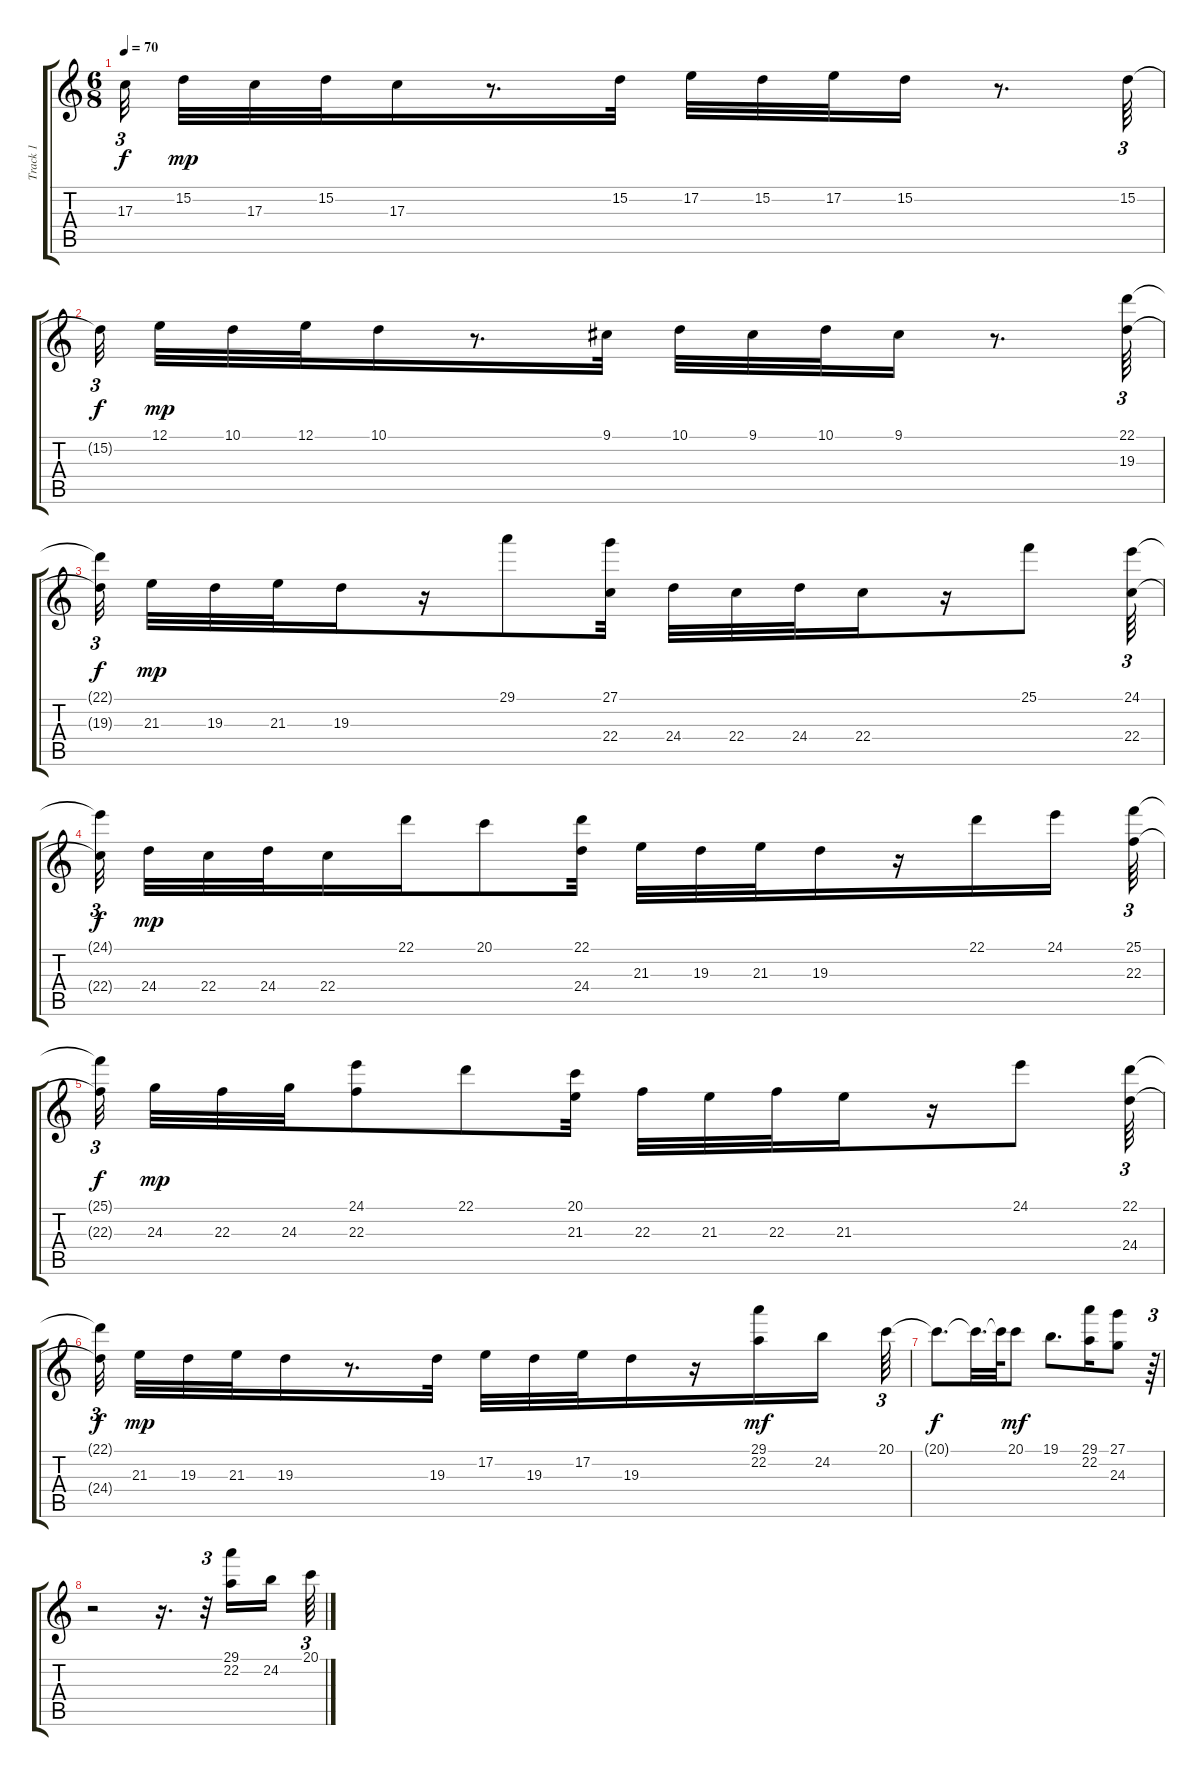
\track ("Track 1" "Track 1") {instrument flute}
\staff {score tabs}
\tuning (E4 B3 G3 D3 A2 E2) {hide}
\ts (6 8)
\tempo 70
\clef g2
\ks c
17.3{t}.32{tu (3 2) dy f beam splitsecondary} 15.2.32{dy mp} 17.3.32 15.2.32 17.3.16 r.8{d} 15.2.32 17.2.32 15.2.32 17.2.32 15.2.16 r.8{d} 15.2.64{tu (3 2)} |
15.2{t}.32{tu (3 2) dy f beam splitsecondary} 12.1.32{dy mp} 10.1.32 12.1.32 10.1.16 r.8{d} 9.1.32 10.1.32 9.1.32 10.1.32 9.1.16 r.8{d} (22.1 19.3).64{tu (3 2)} |
(22.1{t} 19.3{t}).32{tu (3 2) dy f beam splitsecondary} 21.3.32{dy mp} 19.3.32 21.3.32 19.3.16 r.16 29.1.8 (27.1 22.4).32 24.4.32 22.4.32 24.4.32 22.4.16 r.16 25.1.8 (24.1 22.4).64{tu (3 2)} |
(24.1{t} 22.4{t}).32{tu (3 2) dy f beam splitsecondary} 24.4.32{dy mp} 22.4.32 24.4.32 22.4.16 22.1.16 20.1.8 (22.1 24.4).32 21.3.32 19.3.32 21.3.32 19.3.16 r.16 22.1.16 24.1.16{beam splitsecondary} (25.1 22.3).64{tu (3 2)} |
(25.1{t} 22.3{t}).32{tu (3 2) dy f beam splitsecondary} 24.3.32{dy mp} 22.3.32 24.3.32 (24.1 22.3).8 22.1.8 (20.1 21.3).32 22.3.32 21.3.32 22.3.32 21.3.16 r.16 24.1.8 (22.1 24.4).64{tu (3 2)} |
(22.1{t} 24.4{t}).32{tu (3 2) dy f beam splitsecondary} 21.3.32{dy mp} 19.3.32 21.3.32 19.3.16 r.8{d} 19.3.32 17.2.32 19.3.32 17.2.32 19.3.16 r.16 (29.1 22.2).16{dy mf} 24.2.16{beam splitsecondary} 20.1.64{tu (3 2)} |
20.1{t}.8{d dy f} 20.1{t}.32{d} 20.1{t}.64 20.1.8{dy mf} 19.1.8{d} (29.1 22.2).16 (27.1 24.3).8 r.64{tu (3 2)} |
r.2 r.16{d} r.32{tu (3 2)} (29.1 22.2).16 24.2.16{beam splitsecondary} 20.1.64{tu (3 2)}
